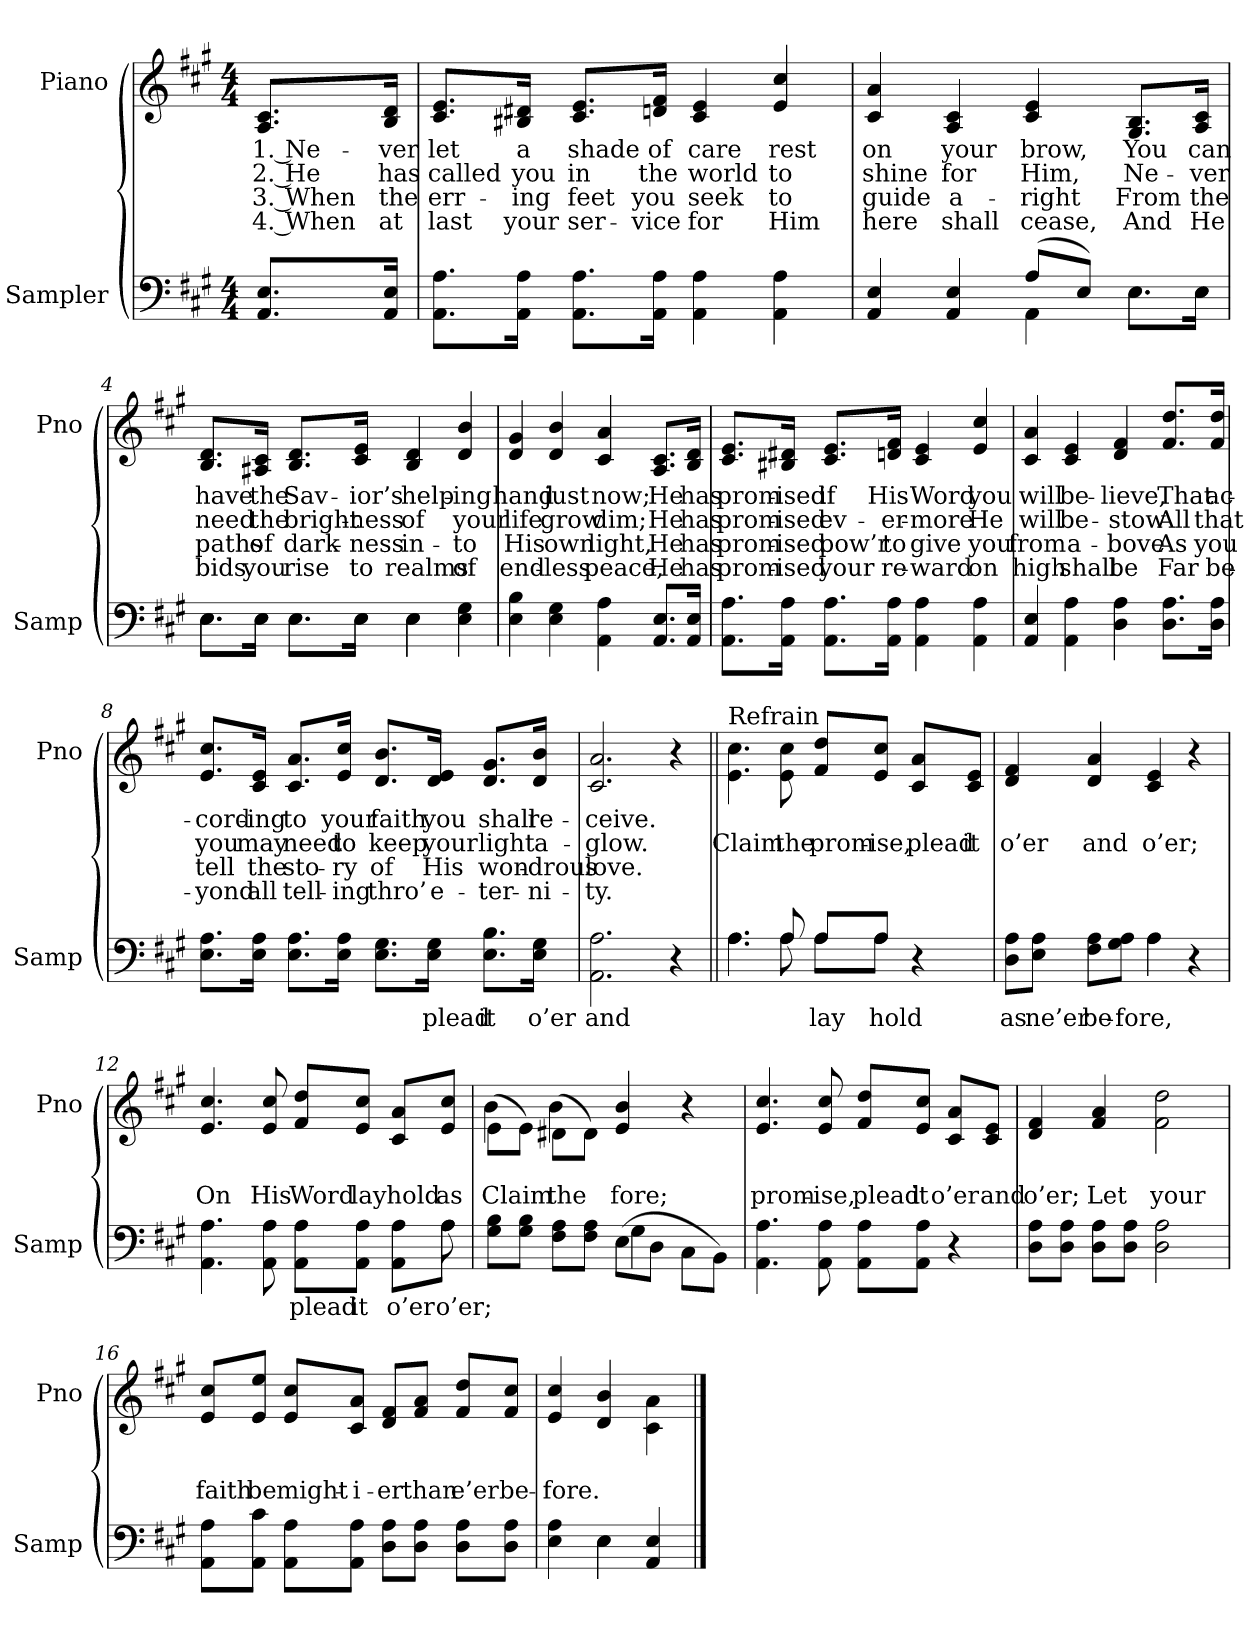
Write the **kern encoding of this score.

**kern	**text	**kern	**text	**text	**text	**text
*part2	*part2	*part1	*part1	*part1	*part1	*part1
*staff2	*staff2	*staff1	*staff1	*staff1	*staff1	*staff1
*I"Sampler	*	*I"Piano	*	*	*	*
*I'Samp	*	*I'Pno	*	*	*	*
*clefF4	*	*clefG2	*	*	*	*
*k[f#c#g#]	*	*k[f#c#g#]	*	*	*	*
*A:	*	*A:	*	*	*	*
*M4/4	*	*M4/4	*	*	*	*
=1	=1	=1	=1	=1	=1	=1
8.AA/ 8.E/L	.	8.A/ 8.c#/L	1. Ne-	2. He	3. When	4. When
16AA/ 16E/Jk	.	16B/ 16d/Jk	-ver	has	the	at
=2	=2	=2	=2	=2	=2	=2
8.AA\ 8.A\L	.	8.c#/ 8.e/L	let	called	err-	last
16AA\ 16A\Jk	.	16B#X/ 16d#X/Jk	a	you	-ing	your
8.AA\ 8.A\L	.	8.c#/ 8.e/L	shade	in	feet	ser-
16AA\ 16A\Jk	.	16dn/ 16f#/Jk	of	the	you	-vice
4AA 4A	.	4c# 4e	care	world	seek	for
4AA 4A	.	4e 4cc#	rest	to	to	Him
=3	=3	=3	=3	=3	=3	=3
*^	*	*	*	*	*	*
4AA 4E	2ryy	.	4c# 4a	on	shine	guide	here
4AA 4E	.	.	4A 4c#	your	for	a-	shall
(8A/L	4AA	.	4c# 4e	brow,	Him,	-right	cease,
8E/J)	.	.	.	.	.	.	.
8.E\L	8.E\L	.	8.G#/ 8.B/L	You	Ne-	From	And
16E\Jk	16E\Jk	.	16A/ 16c#/Jk	can	-ver	the	He
=4	=4	=4	=4	=4	=4	=4	=4
8.E\L	8.E\L	.	8.B/ 8.d/L	have	need	paths	bids
16E\Jk	16E\Jk	.	16A#X/ 16c#/Jk	the	the	of	you
8.E\L	8.E\L	.	8.B/ 8.d/L	Sav-	bright-	dark-	rise
16E\Jk	16E\Jk	.	16c#/ 16e/Jk	-ior’s	-ness	-ness	to
4E\	4E	.	4B 4d	help-	of	in-	realms
4E 4G#	4ryy	.	4d 4b	-ing	your	-to	of
*v	*v	*	*	*	*	*	*
=5	=5	=5	=5	=5	=5	=5
4E 4B	.	4d 4g#	hand	life	His	end-
4E 4G#	.	4d 4b	just	grow	own	-less
4AA 4A	.	4c# 4a	now;	dim;	light,	peace,
8.AA/ 8.E/L	.	8.A/ 8.c#/L	He	He	He	He
16AA/ 16E/Jk	.	16B/ 16d/Jk	has	has	has	has
=6	=6	=6	=6	=6	=6	=6
8.AA\ 8.A\L	.	8.c#/ 8.e/L	prom-	prom-	prom-	prom-
16AA\ 16A\Jk	.	16B#X/ 16d#X/Jk	-ised	-ised	-ised	-ised
8.AA\ 8.A\L	.	8.c#/ 8.e/L	if	ev-	pow’r	your
16AA\ 16A\Jk	.	16dn/ 16f#/Jk	His	-er-	to	re-
4AA 4A	.	4c# 4e	Word	-more	give	-ward
4AA 4A	.	4e 4cc#	you	He	you	on
=7	=7	=7	=7	=7	=7	=7
4AA 4E	.	4c# 4a	will	will	from	high
4AA 4A	.	4c# 4e	be-	be-	a-	shall
4D 4A	.	4d 4f#	-lieve,	-stow	-bove	be
8.D\ 8.A\L	.	8.f#/ 8.dd/L	That	All	As	Far
16D\ 16A\Jk	.	16f#/ 16dd/Jk	ac-	that	you	be-
=8	=8	=8	=8	=8	=8	=8
8.E\ 8.A\L	.	8.e/ 8.cc#/L	-cord-	you	tell	-yond
16E\ 16A\Jk	.	16c#/ 16e/Jk	-ing	may	the	all
8.E\ 8.A\L	.	8.c#/ 8.a/L	to	need	sto-	tell-
16E\ 16A\Jk	.	16e/ 16cc#/Jk	your	to	-ry	-ing
8.E\ 8.G#\L	.	8.d/ 8.b/L	faith	keep	of	thro’
16E\ 16G#\Jk	plead	16d/ 16e/Jk	you	your	His	e-
8.E\ 8.B\L	it	8.d/ 8.g#/L	shall	light	won-	-ter-
16E\ 16G#\Jk	o’er	16d/ 16b/Jk	re-	a-	-drous	-ni-
=9	=9	=9	=9	=9	=9	=9
2.AA 2.A	and	2.c# 2.a	-ceive.	-glow.	love.	-ty.
4r	.	4r	.	.	.	.
=10||	=10||	=10||	=10||	=10||	=10||	=10||
*^	*	*	*	*	*	*
!	!	!	!LO:TX:t=Refrain	!	!	!	!
4.A\	4.A	.	4.e\ 4.cc#\	.	Claim	.	.
8A/	8A	.	8e\ 8cc#\	.	the	.	.
8A/L	8A\L	lay	8f#/ 8dd/L	.	prom-	.	.
8A/J	8A\J	hold	8e/ 8cc#/J	.	-ise,	.	.
4r	4ryy	.	8c#/ 8a/L	.	plead	.	.
.	.	.	8c#/ 8e/J	.	it	.	.
=11	=11	=11	=11	=11	=11	=11	=11
8D\ 8A\L	2ryy	as	4d 4f#	.	o’er	.	.
8E\ 8A\J	.	ne’er	.	.	.	.	.
8F#\ 8A\L	.	be-	4d 4a	.	and	.	.
8G#\ 8A\J	.	-fore,	.	.	.	.	.
4A\	4A	.	4c# 4e	.	o’er;	.	.
4r	4ryy	.	4r	.	.	.	.
=12	=12	=12	=12	=12	=12	=12	=12
4.AA 4.A	2..ryy	.	4.e 4.cc#	.	On	.	.
8AA 8A	.	.	8e 8cc#	.	His	.	.
8AA\ 8A\L	.	plead	8f#/ 8dd/L	.	Word	.	.
8AA\ 8A\J	.	it	8e/ 8cc#/J	.	lay	.	.
8AA\ 8A\L	.	o’er	8c#/ 8a/L	.	hold	.	.
8A\J	8A	o’er;	8e/ 8cc#/J	.	as	.	.
=13	=13	=13	=13	=13	=13	=13	=13
*	*	*	*^	*	*	*	*
8G#\ 8B\L	2ryy	.	(8e\L	4b	.	Claim	.	.
8G#\ 8B\J	.	.	8e\J)	.	.	.	.	.
8F#\ 8A\L	.	.	(8d#X\L	4b	.	the	.	.
8F#\ 8A\J	.	.	8d#\J)	.	.	.	.	.
(8E\L	4G#	.	4e 4b	2ryy	.	-fore;	.	.
8D\J	.	.	.	.	.	.	.	.
8C#\L	4ryy	.	4r	.	.	.	.	.
8BB\J)	.	.	.	.	.	.	.	.
*v	*v	*	*	*	*	*	*	*
*	*	*v	*v	*	*	*	*
=14	=14	=14	=14	=14	=14	=14
4.AA 4.A	.	4.e 4.cc#	.	prom-	.	.
8AA 8A	.	8e 8cc#	.	-ise,	.	.
8AA\ 8A\L	.	8f#/ 8dd/L	.	plead	.	.
8AA\ 8A\J	.	8e/ 8cc#/J	.	it	.	.
4r	.	8c#/ 8a/L	.	o’er	.	.
.	.	8c#/ 8e/J	.	and	.	.
=15	=15	=15	=15	=15	=15	=15
8D\ 8A\L	.	4d 4f#	.	o’er;	.	.
8D\ 8A\J	.	.	.	.	.	.
8D\ 8A\L	.	4f# 4a	.	Let	.	.
8D\ 8A\J	.	.	.	.	.	.
2D 2A	.	2f#\ 2dd\	.	your	.	.
=16	=16	=16	=16	=16	=16	=16
8AA\ 8A\L	.	8e/ 8cc#/L	.	faith	.	.
8AA\ 8c#\J	.	8e/ 8ee/J	.	be	.	.
8AA\ 8A\L	.	8e/ 8cc#/L	.	might-	.	.
8AA\ 8A\J	.	8c#/ 8a/J	.	-i-	.	.
8D\ 8A\L	.	8d/ 8f#/L	.	-er	.	.
8D\ 8A\J	.	8f#/ 8a/J	.	than	.	.
8D\ 8A\L	.	8f#/ 8dd/L	.	e’er	.	.
8D\ 8A\J	.	8f#/ 8cc#/J	.	be-	.	.
=17	=17	=17	=17	=17	=17	=17
*^	*	*	*	*	*	*
4E 4A	4ryy	.	4e 4cc#	.	-fore.	.	.
4E\	4E	.	4d 4b	.	.	.	.
4AA 4E	4ryy	.	4c#\ 4a\	.	.	.	.
*v	*v	*	*	*	*	*	*
==	==	==	==	==	==	==
*-	*-	*-	*-	*-	*-	*-
